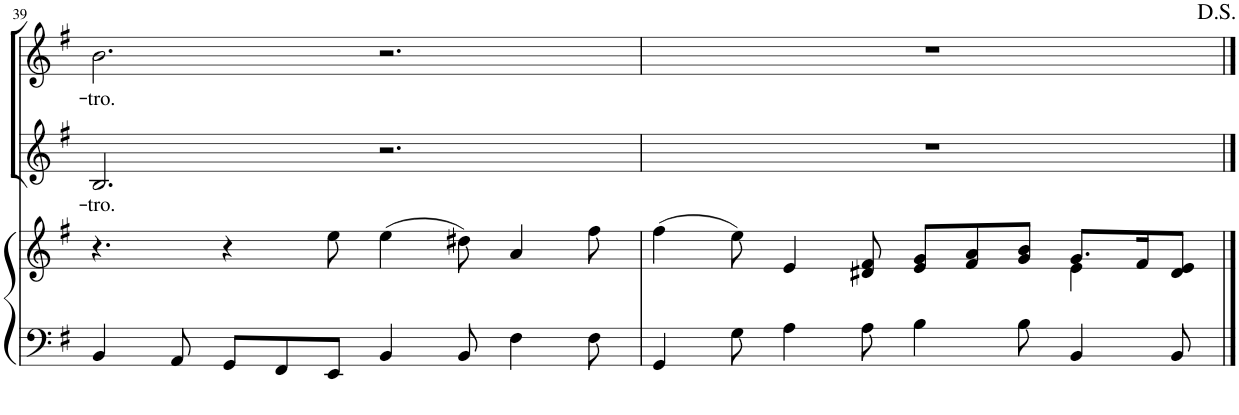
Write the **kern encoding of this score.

**kern	**kern	**kern	**text	**kern	**text
*part3	*part3	*part2	*part2	*part1	*part1
*staff4	*staff3	*staff2	*staff2	*staff1	*staff1
*I"Piano	*	*I"Cornelia	*	*I"Sesto	*
*I'Pno	*	*	*	*	*
!!LO:PB:g=z
*clefF4	*clefG2	*clefG2	*	*clefG2	*
*k[f#]	*k[f#]	*k[f#]	*	*k[f#]	*
*M12/8	*M12/8	*M12/8	*	*M12/8	*
=39	=39	=39	=39	=39	=39
!	!	!	!LO:LY:b	!	!LO:LY:b
4BB/	4.r	2.B/	-tro.	2.b\	-tro.
8AA/	.	.	.	.	.
8GG/L	4r	.	.	.	.
8FF#/	.	.	.	.	.
8EE/J	8ee\	.	.	.	.
4BB/	(4ee\	2.r	.	2.r	.
8BB/	8dd#X\)	.	.	.	.
4F#\	4a/	.	.	.	.
8F#\	8ff#\	.	.	.	.
=40	=40	=40	=40	=40	=40
*	*^	*	*	*	*
4GG/	(4ff#\	8ryy	1.r	.	1.r	.
*	*v	*v	*	*	*	*
8G\	8ee\)	.	.	.	.
4A\	4e/	.	.	.	.
8A\	8d#X/ 8f#/	.	.	.	.
4B\	8e/ 8g/L	.	.	.	.
.	8f#/ 8a/	.	.	.	.
8B\	8g/ 8b/J	.	.	.	.
*	*^	*	*	*	*
4BB/	8.g/L	4e\	.	.	.	.
.	16f#/K	.	.	.	.	.
8BB/	8d#/ 8e/J	8ryy	.	.	.	.
*	*v	*v	*	*	*	*
==	==	==	==	==	==
*-	*-	*-	*-	*-	*-
